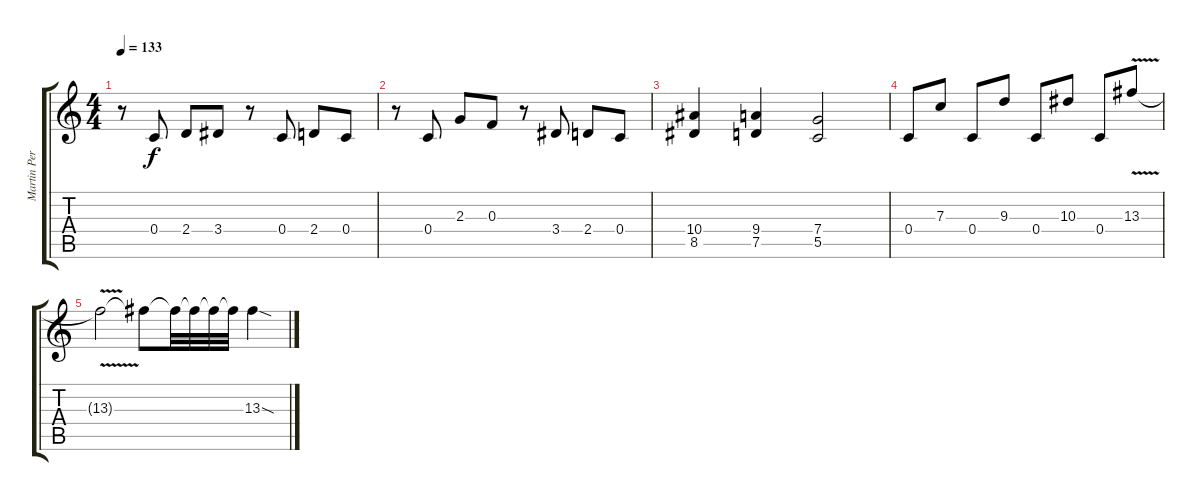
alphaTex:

\track ("Martin Persson" "Martin Per") {instrument distortionguitar}
\staff {score tabs}
\tuning (D4 A3 F3 C3 G2 D2) {hide}
\ts (4 4)
\tempo 133
\clef g2
\ks c
r.8{dy f} 0.4.8 2.4.8 3.4.8 r.8 0.4.8 2.4.8 0.4.8 |
r.8 0.4.8 2.3.8 0.3.8 r.8 3.4.8 2.4.8 0.4.8 |
(10.4 8.5).4 (9.4 7.5).4 (7.4 5.5).2 |
0.4.8 7.3.8 0.4.8 9.3.8 0.4.8 10.3.8 0.4.8 13.3{v}.8 |
13.3{t}.2 13.3{t}.8 13.3{t}.32 13.3{t}.32 13.3{t}.32 13.3{t}.32 13.3{sod}.4
